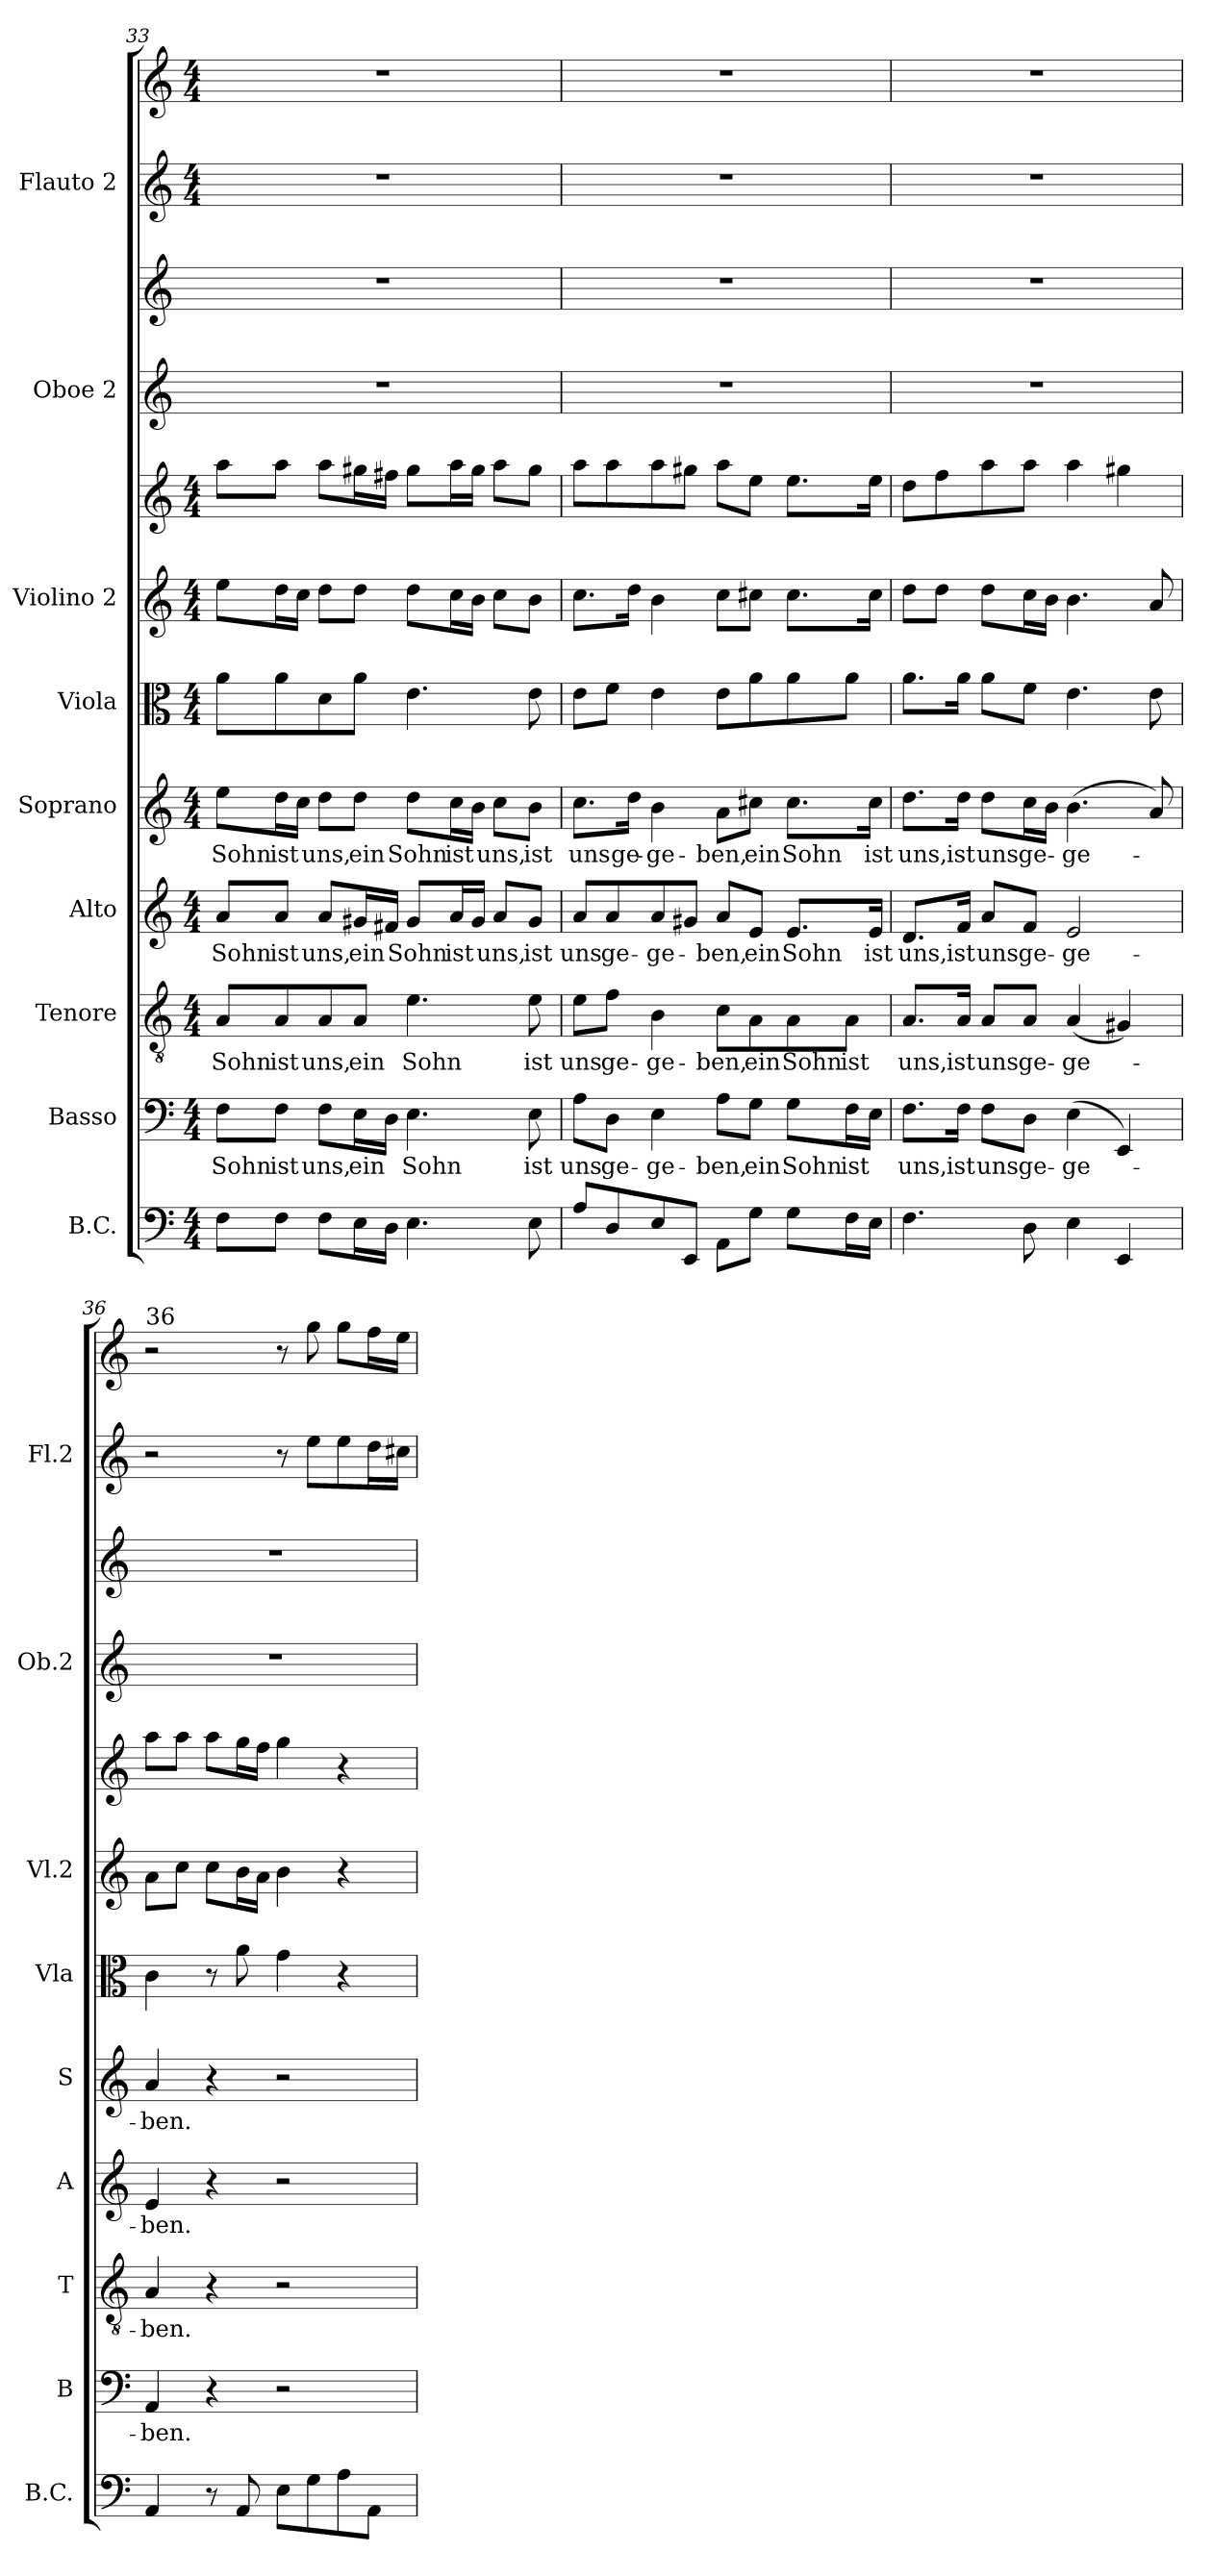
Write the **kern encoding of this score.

**kern	**kern	**text	**kern	**text	**kern	**text	**kern	**text	**kern	**kern	**kern	**kern	**kern	**kern	**kern
*part9	*part8	*part8	*part7	*part7	*part6	*part6	*part5	*part5	*part4	*part3	*part3	*part2	*part2	*part1	*part1
*staff12	*staff11	*staff11	*staff10	*staff10	*staff9	*staff9	*staff8	*staff8	*staff7	*staff6	*staff5	*staff4	*staff3	*staff2	*staff1
*I"B.C.	*I"Basso	*	*I"Tenore	*	*I"Alto	*	*I"Soprano	*	*I"Viola	*I"Violino 2	*	*I"Oboe 2	*	*I"Flauto 2	*
*I'B.C.	*I'B	*	*I'T	*	*I'A	*	*I'S	*	*I'Vla	*I'Vl.2	*	*I'Ob.2	*	*I'Fl.2	*
*clefF4	*clefF4	*	*clefGv2	*	*clefG2	*	*clefG2	*	*clefC3	*clefG2	*clefG2	*clefG2	*clefG2	*clefG2	*clefG2
*k[]	*k[]	*	*k[]	*	*k[]	*	*k[]	*	*k[]	*k[]	*k[]	*k[]	*k[]	*k[]	*k[]
*M4/4	*M4/4	*	*M4/4	*	*M4/4	*	*M4/4	*	*M4/4	*M4/4	*M4/4	*	*	*M4/4	*M4/4
=33	=33	=33	=33	=33	=33	=33	=33	=33	=33	=33	=33	=33	=33	=33	=33
!	!	!LO:LY:b	!	!LO:LY:b	!	!LO:LY:b	!	!LO:LY:b	!	!	!	!	!	!	!
8F\L	8F\L	Sohn	8A/L	Sohn	8a/L	Sohn	8ee\L	Sohn	8a\L	8ee\L	8aa\L	1r	1r	1r	1r
!	!	!LO:LY:b	!	!LO:LY:b	!	!LO:LY:b	!	!LO:LY:b	!	!	!	!	!	!	!
8F\J	8F\J	ist	8A/	ist	8a/J	ist	16dd\L	ist	8a\	16dd\L	8aa\J	.	.	.	.
.	.	.	.	.	.	.	16cc\JJ	.	.	16cc\JJ	.	.	.	.	.
!	!	!LO:LY:b	!	!LO:LY:b	!	!LO:LY:b	!	!LO:LY:b	!	!	!	!	!	!	!
8F\L	8F\L	uns,	8A/	uns,	8a/L	uns,	8dd\L	uns,	8d\	8dd\L	8aa\L	.	.	.	.
!	!	!LO:LY:b	!	!LO:LY:b	!	!LO:LY:b	!	!LO:LY:b	!	!	!	!	!	!	!
16E\L	16E\L	ein	8A/J	ein	16g#X/L	ein	8dd\J	ein	8a\J	8dd\J	16gg#X\L	.	.	.	.
16D\JJ	16D\JJ	.	.	.	16f#X/JJ	.	.	.	.	.	16ff#X\JJ	.	.	.	.
!	!	!LO:LY:b	!	!LO:LY:b	!	!LO:LY:b	!	!LO:LY:b	!	!	!	!	!	!	!
4.E\	4.E\	Sohn	4.e\	Sohn	8g#/L	Sohn	8dd\L	Sohn	4.e\	8dd\L	8gg#\L	.	.	.	.
!	!	!	!	!	!	!LO:LY:b	!	!LO:LY:b	!	!	!	!	!	!	!
.	.	.	.	.	16a/L	ist	16cc\L	ist	.	16cc\L	16aa\L	.	.	.	.
.	.	.	.	.	16g#/JJ	.	16b\JJ	.	.	16b\JJ	16gg#\JJ	.	.	.	.
!	!	!	!	!	!	!LO:LY:b	!	!LO:LY:b	!	!	!	!	!	!	!
.	.	.	.	.	8a/L	uns,	8cc\L	uns,	.	8cc\L	8aa\L	.	.	.	.
!	!	!LO:LY:b	!	!LO:LY:b	!	!LO:LY:b	!	!LO:LY:b	!	!	!	!	!	!	!
8E\	8E\	ist	8e\	ist	8g#/J	ist	8b\J	ist	8e\	8b\J	8gg#\J	.	.	.	.
=34	=34	=34	=34	=34	=34	=34	=34	=34	=34	=34	=34	=34	=34	=34	=34
!	!	!LO:LY:b	!	!LO:LY:b	!	!LO:LY:b	!	!LO:LY:b	!	!	!	!	!	!	!
8A/L	8A\L	uns	8e\L	uns	8a/L	uns	8.cc\L	uns	8e\L	8.cc\L	8aa\L	1r	1r	1r	1r
!	!	!LO:LY:b	!	!LO:LY:b	!	!LO:LY:b	!	!	!	!	!	!	!	!	!
8D/	8D\J	ge-	8f\J	ge-	8a/	ge-	.	.	8f\J	.	8aa\	.	.	.	.
!	!	!	!	!	!	!	!	!LO:LY:b	!	!	!	!	!	!	!
.	.	.	.	.	.	.	16dd\Jk	ge-	.	16dd\Jk	.	.	.	.	.
!	!	!LO:LY:b	!	!LO:LY:b	!	!LO:LY:b	!	!LO:LY:b	!	!	!	!	!	!	!
8E/	4E\	ge-	4B\	ge-	8a/	ge-	4b\	ge-	4e\	4b\	8aa\	.	.	.	.
8EE/J	.	.	.	.	8g#X/J	.	.	.	.	.	8gg#X\J	.	.	.	.
!	!	!LO:LY:b	!	!LO:LY:b	!	!LO:LY:b	!	!LO:LY:b	!	!	!	!	!	!	!
8AA\L	8A\L	ben,	8c\L	ben,	8a/L	ben,	8a\L	ben,	8e\L	8cc\L	8aa\L	.	.	.	.
!	!	!LO:LY:b	!	!LO:LY:b	!	!LO:LY:b	!	!LO:LY:b	!	!	!	!	!	!	!
8G\J	8G\J	ein	8A\	ein	8e/J	ein	8cc#X\J	ein	8a\	8cc#X\J	8ee\J	.	.	.	.
!	!	!LO:LY:b	!	!LO:LY:b	!	!LO:LY:b	!	!LO:LY:b	!	!	!	!	!	!	!
8G\L	8G\L	Sohn	8A\	Sohn	8.e/L	Sohn	8.cc#\L	Sohn	8a\	8.cc#\L	8.ee\L	.	.	.	.
!	!	!LO:LY:b	!	!LO:LY:b	!	!	!	!	!	!	!	!	!	!	!
16F\L	16F\L	ist	8A\J	ist	.	.	.	.	8a\J	.	.	.	.	.	.
!	!	!	!	!	!	!LO:LY:b	!	!LO:LY:b	!	!	!	!	!	!	!
16E\JJ	16E\JJ	.	.	.	16e/Jk	ist	16cc#\Jk	ist	.	16cc#\Jk	16ee\Jk	.	.	.	.
!!LO:PB:g=z
=35	=35	=35	=35	=35	=35	=35	=35	=35	=35	=35	=35	=35	=35	=35	=35
!	!	!LO:LY:b	!	!LO:LY:b	!	!LO:LY:b	!	!LO:LY:b	!	!	!	!	!	!	!
4.F\	8.F\L	uns,	8.A/L	uns,	8.d/L	uns,	8.dd\L	uns,	8.a\L	8dd\L	8dd\L	1r	1r	1r	1r
.	.	.	.	.	.	.	.	.	.	8dd\J	8ff\	.	.	.	.
!	!	!LO:LY:b	!	!LO:LY:b	!	!LO:LY:b	!	!LO:LY:b	!	!	!	!	!	!	!
.	16F\Jk	ist	16A/Jk	ist	16f/Jk	ist	16dd\Jk	ist	16a\Jk	.	.	.	.	.	.
!	!	!LO:LY:b	!	!LO:LY:b	!	!LO:LY:b	!	!LO:LY:b	!	!	!	!	!	!	!
.	8F\L	uns	8A/L	uns	8a/L	uns	8dd\L	uns	8a\L	8dd\L	8aa\	.	.	.	.
!	!	!LO:LY:b	!	!LO:LY:b	!	!LO:LY:b	!	!LO:LY:b	!	!	!	!	!	!	!
8D\	8D\J	ge-	8A/J	ge-	8f/J	ge-	16cc\L	ge-	8f\J	16cc\L	8aa\J	.	.	.	.
.	.	.	.	.	.	.	16b\JJ	.	.	16b\JJ	.	.	.	.	.
!	!	!LO:LY:b	!	!LO:LY:b	!	!LO:LY:b	!	!LO:LY:b	!	!	!	!	!	!	!
4E\	(4E\	ge-	(4A/	ge-	2e/	ge-	(4.b\	ge-	4.e\	4.b\	4aa\	.	.	.	.
4EE/	4EE/)	.	4G#X/)	.	.	.	.	.	.	.	4gg#X\	.	.	.	.
.	.	.	.	.	.	.	8a/)	.	8e\	8a/	.	.	.	.	.
!!LO:PB:g=z
=36	=36	=36	=36	=36	=36	=36	=36	=36	=36	=36	=36	=36	=36	=36	=36
!	!	!	!	!	!	!	!	!	!	!	!	!	!	!	!LO:TX:a:t=36
!	!	!LO:LY:b	!	!LO:LY:b	!	!LO:LY:b	!	!LO:LY:b	!	!	!	!	!	!	!
4AA/	4AA/	ben.	4A/	ben.	4e/	ben.	4a/	ben.	4c\	8a\L	8aa\L	1r	1r	2r	2r
.	.	.	.	.	.	.	.	.	.	8cc\J	8aa\J	.	.	.	.
8r	4r	.	4r	.	4r	.	4r	.	8r	8cc\L	8aa\L	.	.	.	.
8AA/	.	.	.	.	.	.	.	.	8a\	16b\L	16gg\L	.	.	.	.
.	.	.	.	.	.	.	.	.	.	16a\JJ	16ff\JJ	.	.	.	.
8E\L	2r	.	2r	.	2r	.	2r	.	4g\	4b\	4gg\	.	.	8r	8r
8G\	.	.	.	.	.	.	.	.	.	.	.	.	.	8ee\L	8gg\
8A\	.	.	.	.	.	.	.	.	4r	4r	4r	.	.	8ee\	8gg\L
8AA\J	.	.	.	.	.	.	.	.	.	.	.	.	.	16dd\L	16ff\L
.	.	.	.	.	.	.	.	.	.	.	.	.	.	16cc#X\JJ	16ee\JJ
=	=	=	=	=	=	=	=	=	=	=	=	=	=	=	=
*-	*-	*-	*-	*-	*-	*-	*-	*-	*-	*-	*-	*-	*-	*-	*-
